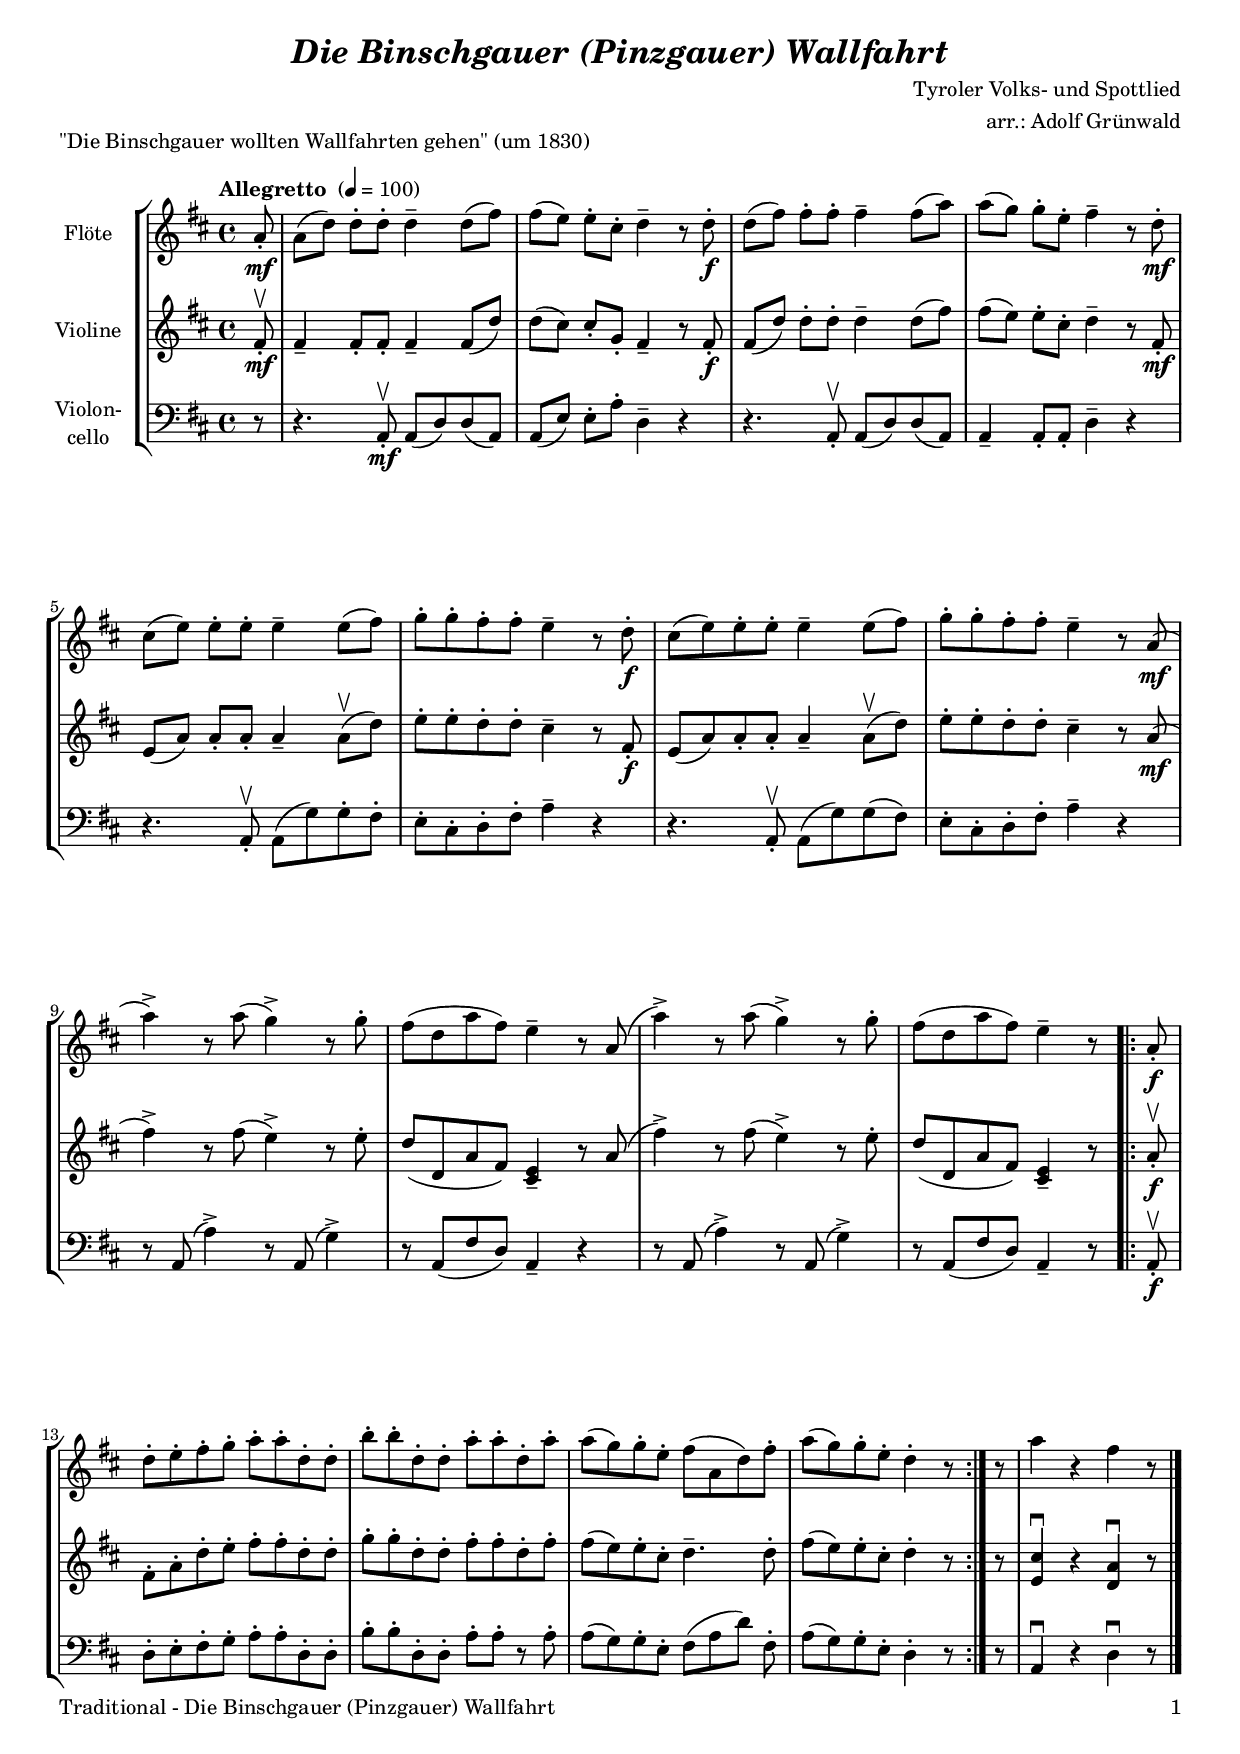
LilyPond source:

\version "2.24.4"
\include "deutsch.ly"

#(set-global-staff-size 18)

\header {
  title     = \markup \bold \italic "Die Binschgauer (Pinzgauer) Wallfahrt"
  composer  = "Tyroler Volks- und Spottlied"
  arranger  = "arr.: Adolf Grünwald"
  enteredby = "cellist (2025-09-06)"
  piece     = "\"Die Binschgauer wollten Wallfahrten gehen\" (um 1830)"
}

voiceconsts = {
  \key d \major
  \time 4/4
  \clef "treble"
%  \numericTimeSignature
  \compressEmptyMeasures
  % Set default beaming for all staves
%  \set Timing.beamExceptions = #'()
%  \set Timing.baseMoment     = #(ly:make-moment 1 4)
%  \set Timing.beatStructure  = #'(1 1 1 1)
  \tempo "Allegretto " 4=100
}

mifl = "flute"
mist = "string ensemble 1"
mivl = "violin"
mivc = "cello"
mipz = "pizzicato strings"

boxa = { \bar "||" \mark \markup \box \italic "A" }
boxb = { \bar "||" \mark \markup \box \italic "B" }

arco = \markup \box \italic "arco"
atem = \mark \markup \box "a tempo"
fine = \mark \markup \box \italic "Fine"
pizz = \markup \box \italic "pizz."
rall = \mark \markup \box "rall."

va = \relative c'' {
  \voiceconsts

  \partial 8 a8-.\mf
  a( d) d[-. d]-. d4-- d8( fis)
  fis( e) e[-. cis]-. d4-- r8 d-.\f
  d( fis) fis[-. fis]-. fis4-- fis8( a)
  a( g) g[-. e]-. fis4-- r8 d-.\mf
  cis( e) e[-. e]-. e4-- e8( fis)

  g-. g-. fis-. fis-. e4-- r8 d-.\f
  cis( e) e-. e-. e4-- e8( fis)
  g-. g-. fis-. fis-. e4-- r8 a,(\mf
  a'4)-> r8 a( g4)-> r8 g-.
  fis( d a' fis) e4-- r8 a,(
  a'4)-> r8 a( g4)-> r8 g-.

  fis( d a' fis) e4-- r8
  \repeat volta 2 {
    a,-.\f
    d-. e-. fis-. g-. a-. a-. d,-. d-.
    h'-. h-. d,-. d-. a'-. a-. d,-. a'-.
    a( g) g-. e-. fis( a, d) fis-.
    a( g) g-. e-. d4-. r8
  }
  r
  \partial 2.. a'4 r fis r8 \bar "|."
}

vb = \relative c' {
  \voiceconsts

  \partial 8 fis8-.\upbow\mf
  fis4-- fis8-. fis-. fis4-- fis8( d')
  d( cis) cis[-. g]-. fis4-- r8 fis-.\f
  fis( d') d[-. d]-. d4-- d8( fis)
  fis( e) e[-. cis]-. d4-- r8 fis,-.\mf
  e( a) a[-. a]-. a4-- a8(\upbow d)

  e-. e-. d-. d-. cis4-- r8 fis,-.\f
  e( a) a-. a-. a4-- a8(\upbow d)
  e-. e-. d-. d-. cis4-- r8 a(\mf
  fis'4)-> r8 fis( e4)-> r8 e-.
  d( d, a' fis) <cis e>4-- r8 a'(
  fis'4)-> r8 fis( e4)-> r8 e-.

  d( d, a' fis) <cis e>4-- r8
  \repeat volta 2 {
    a'-.\upbow\f
    fis-. a-. d-. e-. fis-. fis-. d-. d-.
    g-. g-. d-. d-. fis-. fis-. d-. fis-.
    fis( e) e-. cis-. d4.-- d8-.
    fis( e) e-. cis-. d4-. r8
  }
  r
  \partial 2.. <e, cis'>4\downbow r <d a'>\downbow r8 \bar "|."
}

vc = \relative c {
  \voiceconsts
  \clef "bass"
  
  \partial 8 r8
  r4. a8-.\upbow\mf a( d) d( a)
  a( e') e[-. a]-. d,4-- r
  r4. a8-.\upbow a( d) d( a)
  a4-- a8-. a-. d4-- r
  r4. a8-.\upbow a( g') g-. fis-.

  e-. cis-. d-. fis-. a4-- r

  r4. a,8-.\upbow a( g') g( fis)
  e-. cis-. d-. fis-. a4-- r
  r8 a,( a'4)-> r8 a,( g'4)->
  r8 a,( fis' d) a4-- r
  r8 a( a'4)-> r8 a,( g'4)->
  r8 a,( fis' d) a4-- r8
  
  \repeat volta 2 {
    a-.\upbow\f
    d-. e-. fis-. g-. a-. a-. d,-. d-.
    h'-. h-. d,-. d-. a'-. a-. r a-.

    a( g) g-. e-. fis([ a d]) fis,-.
    a( g) g-. e-. d4-. r8
  }
  r
  \partial 2.. a4\downbow r d\downbow r8 \bar "|."
}


music = \new StaffGroup <<
      \new Staff {
	\set Staff.midiInstrument = \mifl
	\set Staff.instrumentName = \markup \center-column { "Flöte" }
	\transpose d d { \va }
      }

      \new Staff {
	\set Staff.midiInstrument = \mivl
	\set Staff.instrumentName = \markup \center-column { "Violine" }
	\transpose d d { \vb }
      }

      \new Staff {
	\set Staff.midiInstrument = \mivc
	\set Staff.instrumentName = \markup \center-column { "Violon-" "cello" }
	\transpose d d { \vc }
      }
>>

\book {
   \paper {
    print-page-number = ##t
    print-first-page-number = ##t
    ragged-last-bottom = ##f
    oddHeaderMarkup = \markup \null
    evenHeaderMarkup = \markup \null
    oddFooterMarkup = \markup {
      \fill-line {
        \if \should-print-page-number
        "Traditional - Die Binschgauer (Pinzgauer) Wallfahrt" \fromproperty #'page:page-number-string
      }
    }
    evenFooterMarkup = \oddFooterMarkup
  } \score {
    \music
    \layout {}
  }

  \score {
    \unfoldRepeats \music

    \midi {
      \context {
        \Score
      }
    }
  }
}